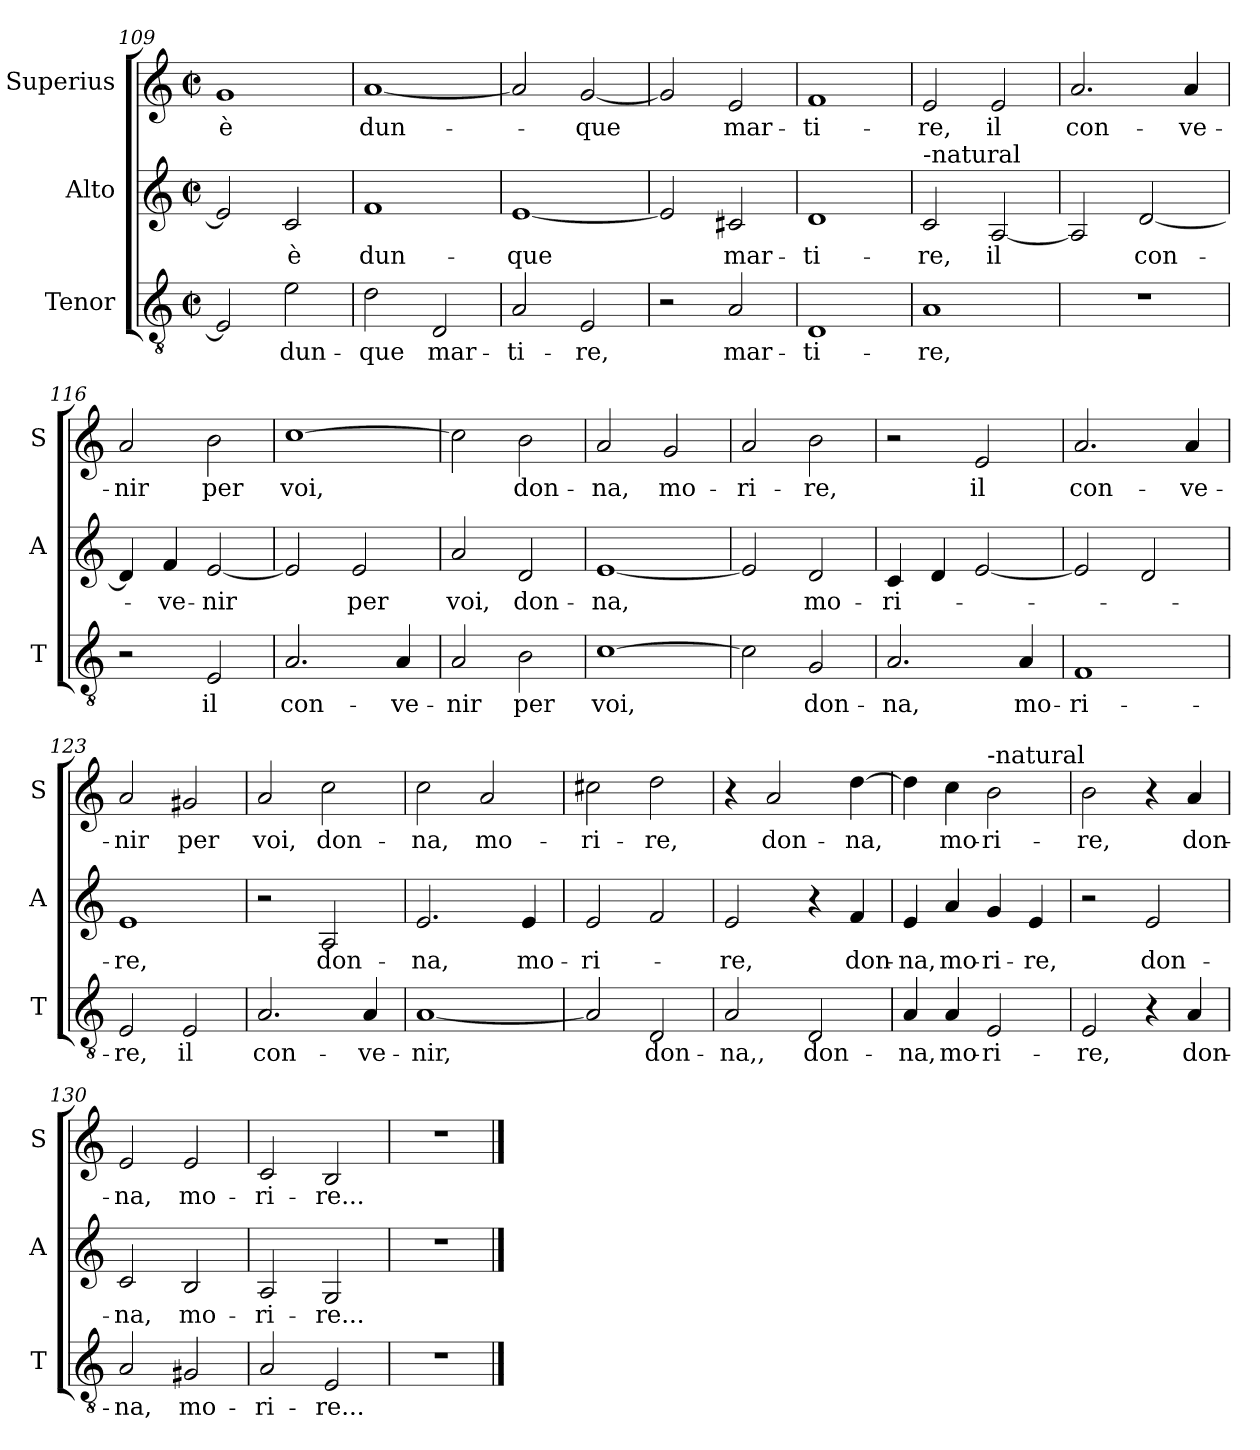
**kern	**text	**kern	**text	**kern	**text
*part3	*part3	*part2	*part2	*part1	*part1
*staff3	*staff3	*staff2	*staff2	*staff1	*staff1
*I"Tenor	*	*I"Alto	*	*I"Superius	*
*I'T	*	*I'A	*	*I'S	*
*clefGv2	*	*clefG2	*	*clefG2	*
*k[]	*	*k[]	*	*k[]	*
*C:	*	*C:	*	*C:	*
*M2/2	*	*M2/2	*	*M2/2	*
*met(c|)	*	*met(c|)	*	*met(c|)	*
=109	=109	=109	=109	=109	=109
!	!	!	!	!	!LO:LY:b
2E/]	.	2e/]	.	1g	è
!	!LO:LY:b	!	!LO:LY:b	!	!
2e\	dun-	2c/	è	.	.
=110	=110	=110	=110	=110	=110
!	!LO:LY:b	!	!LO:LY:b	!	!LO:LY:b
2d\	-que	1f	dun-	[1a	dun-
!	!LO:LY:b	!	!	!	!
2D/	mar-	.	.	.	.
=111	=111	=111	=111	=111	=111
!	!LO:LY:b	!	!LO:LY:b	!	!
2A/	-ti-	[1e	-que	2a/]	.
!	!LO:LY:b	!	!	!	!LO:LY:b
2E/	-re,	.	.	[2g/	-que
!!LO:LB:g=z
=112	=112	=112	=112	=112	=112
2r	.	2e/]	.	2g/]	.
!	!LO:LY:b	!	!LO:LY:b	!	!LO:LY:b
2A/	mar-	2c#X/	mar-	2e/	mar-
=113	=113	=113	=113	=113	=113
!	!LO:LY:b	!	!LO:LY:b	!	!LO:LY:b
1D	-ti-	1d	-ti-	1f	-ti-
=114	=114	=114	=114	=114	=114
!	!	!LO:TX:a:t=-natural	!	!	!
!	!LO:LY:b	!	!LO:LY:b	!	!LO:LY:b
1A	-re,	2c/	-re,	2e/	-re,
!	!	!	!LO:LY:b	!	!LO:LY:b
.	.	[2A/	il	2e/	il
=115	=115	=115	=115	=115	=115
!	!	!	!	!	!LO:LY:b
1r	.	2A/]	.	2.a/	con-
!	!	!	!LO:LY:b	!	!
.	.	[2d/	con-	.	.
!	!	!	!	!	!LO:LY:b
.	.	.	.	4a/	-ve-
=116	=116	=116	=116	=116	=116
!	!	!	!	!	!LO:LY:b
2r	.	4d/]	.	2a/	-nir
!	!	!	!LO:LY:b	!	!
.	.	4f/	-ve-	.	.
!	!LO:LY:b	!	!LO:LY:b	!	!LO:LY:b
2E/	il	[2e/	-nir	2b\	per
=117	=117	=117	=117	=117	=117
!	!LO:LY:b	!	!	!	!LO:LY:b
2.A/	con-	2e/]	.	[1cc	voi,
!	!	!	!LO:LY:b	!	!
.	.	2e/	per	.	.
!	!LO:LY:b	!	!	!	!
4A/	-ve-	.	.	.	.
=118	=118	=118	=118	=118	=118
!	!LO:LY:b	!	!LO:LY:b	!	!
2A/	-nir	2a/	voi,	2cc\]	.
!	!LO:LY:b	!	!LO:LY:b	!	!LO:LY:b
2B\	per	2d/	don-	2b\	don-
!!LO:LB:g=z
=119	=119	=119	=119	=119	=119
!	!LO:LY:b	!	!LO:LY:b	!	!LO:LY:b
[1c	voi,	[1e	-na,	2a/	-na,
!	!	!	!	!	!LO:LY:b
.	.	.	.	2g/	mo-
=120	=120	=120	=120	=120	=120
!	!	!	!	!	!LO:LY:b
2c\]	.	2e/]	.	2a/	-ri-
!	!LO:LY:b	!	!LO:LY:b	!	!LO:LY:b
2G/	don-	2d/	mo-	2b\	-re,
=121	=121	=121	=121	=121	=121
!	!LO:LY:b	!	!LO:LY:b	!	!
2.A/	-na,	4c/	-ri-	2r	.
.	.	4d/	.	.	.
!	!	!	!	!	!LO:LY:b
.	.	[2e/	.	2e/	il
!	!LO:LY:b	!	!	!	!
4A/	mo-	.	.	.	.
=122	=122	=122	=122	=122	=122
!	!LO:LY:b	!	!	!	!LO:LY:b
1F	-ri-	2e/]	.	2.a/	con-
.	.	2d/	.	.	.
!	!	!	!	!	!LO:LY:b
.	.	.	.	4a/	-ve-
=123	=123	=123	=123	=123	=123
!	!LO:LY:b	!	!LO:LY:b	!	!LO:LY:b
2E/	-re,	1e	-re,	2a/	-nir
!	!LO:LY:b	!	!	!	!LO:LY:b
2E/	il	.	.	2g#X/	per
=124	=124	=124	=124	=124	=124
!	!LO:LY:b	!	!	!	!LO:LY:b
2.A/	con-	2r	.	2a/	voi,
!	!	!	!LO:LY:b	!	!LO:LY:b
.	.	2A/	don-	2cc\	don-
!	!LO:LY:b	!	!	!	!
4A/	-ve-	.	.	.	.
=125	=125	=125	=125	=125	=125
!	!LO:LY:b	!	!LO:LY:b	!	!LO:LY:b
[1A	-nir,	2.e/	-na,	2cc\	-na,
!	!	!	!	!	!LO:LY:b
.	.	.	.	2a/	mo-
!	!	!	!LO:LY:b	!	!
.	.	4e/	mo-	.	.
!!LO:LB:g=z
=126	=126	=126	=126	=126	=126
!	!	!	!LO:LY:b	!	!LO:LY:b
2A/]	.	2e/	-ri-	2cc#X\	-ri-
!	!LO:LY:b	!	!	!	!LO:LY:b
2D/	don-	2f/	.	2dd\	-re,
=127	=127	=127	=127	=127	=127
!	!LO:LY:b	!	!LO:LY:b	!	!
2A/	-na,,	2e/	-re,	4r	.
!	!	!	!	!	!LO:LY:b
.	.	.	.	2a/	don-
!	!LO:LY:b	!	!	!	!
2D/	don-	4r	.	.	.
!	!	!	!LO:LY:b	!	!LO:LY:b
.	.	4f/	don-	[4dd\	-na,
=128	=128	=128	=128	=128	=128
!	!LO:LY:b	!	!LO:LY:b	!	!
4A/	-na,	4e/	-na,	4dd\]	.
!	!LO:LY:b	!	!LO:LY:b	!	!LO:LY:b
4A/	mo-	4a/	mo-	4cc\	mo-
!	!	!	!	!LO:TX:a:t=-natural	!
!	!LO:LY:b	!	!LO:LY:b	!	!LO:LY:b
2E/	-ri-	4g/	-ri-	2b\	-ri-
!	!	!	!LO:LY:b	!	!
.	.	4e/	-re,	.	.
=129	=129	=129	=129	=129	=129
!	!LO:LY:b	!	!	!	!LO:LY:b
2E/	-re,	2r	.	2b\	-re,
!	!	!	!LO:LY:b	!	!
4r	.	2e/	don-	4r	.
!	!LO:LY:b	!	!	!	!LO:LY:b
4A/	don-	.	.	4a/	don-
=130	=130	=130	=130	=130	=130
!	!LO:LY:b	!	!LO:LY:b	!	!LO:LY:b
2A/	-na,	2c/	-na,	2e/	-na,
!	!LO:LY:b	!	!LO:LY:b	!	!LO:LY:b
2G#X/	mo-	2B/	mo-	2e/	mo-
=131	=131	=131	=131	=131	=131
!	!LO:LY:b	!	!LO:LY:b	!	!LO:LY:b
2A/	-ri-	2A/	-ri-	2c/	-ri-
!	!LO:LY:b	!	!LO:LY:b	!	!LO:LY:b
2E/	-re...	2G/	-re...	2B/	-re...
=132	=132	=132	=132	=132	=132
1r	.	1r	.	1r	.
==	==	==	==	==	==
*-	*-	*-	*-	*-	*-
